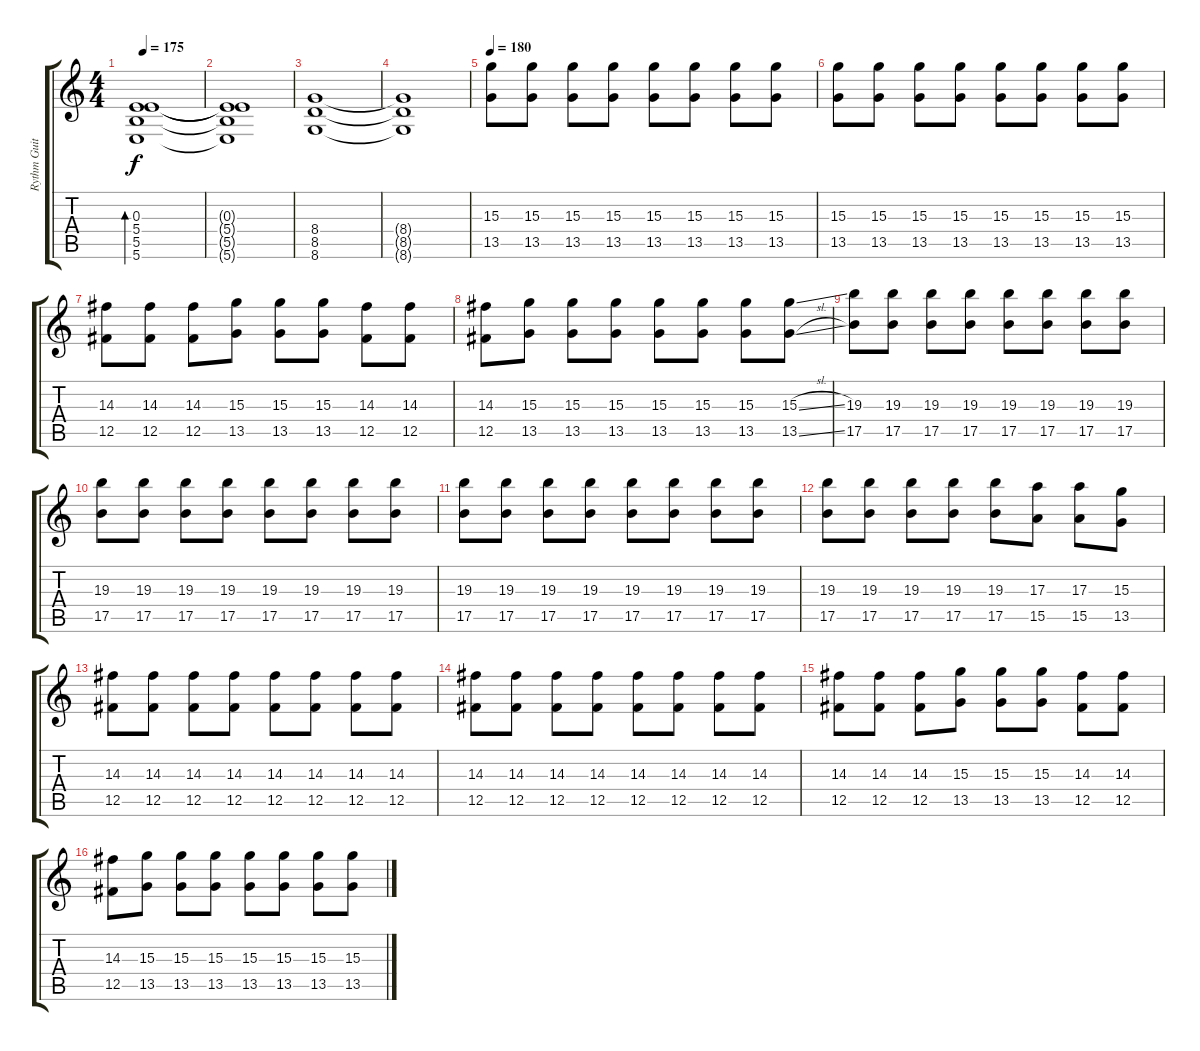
\track ("Rythm Guitar" "Rythm Guit") {instrument distortionguitar}
\staff {score tabs}
\tuning (Db4 Ab3 E3 B2 Gb2 B1) {hide}
\ts (4 4)
\tempo 175
\clef g2
\ks c
(0.3 5.4 5.5 5.6).1{bd 120 dy f} |
(0.3{t} 5.4{t} 5.5{t} 5.6{t}).1 |
(8.4 8.5 8.6).1 |
(8.4{t} 8.5{t} 8.6{t}).1 |
\tempo 180
(15.3 13.5).8 (15.3 13.5).8 (15.3 13.5).8 (15.3 13.5).8 (15.3 13.5).8 (15.3 13.5).8 (15.3 13.5).8 (15.3 13.5).8 |
(15.3 13.5).8 (15.3 13.5).8 (15.3 13.5).8 (15.3 13.5).8 (15.3 13.5).8 (15.3 13.5).8 (15.3 13.5).8 (15.3 13.5).8 |
(14.3 12.5).8 (14.3 12.5).8 (14.3 12.5).8 (15.3 13.5).8 (15.3 13.5).8 (15.3 13.5).8 (14.3 12.5).8 (14.3 12.5).8 |
(14.3 12.5).8 (15.3 13.5).8 (15.3 13.5).8 (15.3 13.5).8 (15.3 13.5).8 (15.3 13.5).8 (15.3 13.5).8 (15.3{sl} 13.5{sl}).8 |
(19.3 17.5).8 (19.3 17.5).8 (19.3 17.5).8 (19.3 17.5).8 (19.3 17.5).8 (19.3 17.5).8 (19.3 17.5).8 (19.3 17.5).8 |
(19.3 17.5).8 (19.3 17.5).8 (19.3 17.5).8 (19.3 17.5).8 (19.3 17.5).8 (19.3 17.5).8 (19.3 17.5).8 (19.3 17.5).8 |
(19.3 17.5).8 (19.3 17.5).8 (19.3 17.5).8 (19.3 17.5).8 (19.3 17.5).8 (19.3 17.5).8 (19.3 17.5).8 (19.3 17.5).8 |
(19.3 17.5).8 (19.3 17.5).8 (19.3 17.5).8 (19.3 17.5).8 (19.3 17.5).8 (17.3 15.5).8 (17.3 15.5).8 (15.3 13.5).8 |
(14.3 12.5).8 (14.3 12.5).8 (14.3 12.5).8 (14.3 12.5).8 (14.3 12.5).8 (14.3 12.5).8 (14.3 12.5).8 (14.3 12.5).8 |
(14.3 12.5).8 (14.3 12.5).8 (14.3 12.5).8 (14.3 12.5).8 (14.3 12.5).8 (14.3 12.5).8 (14.3 12.5).8 (14.3 12.5).8 |
(14.3 12.5).8 (14.3 12.5).8 (14.3 12.5).8 (15.3 13.5).8 (15.3 13.5).8 (15.3 13.5).8 (14.3 12.5).8 (14.3 12.5).8 |
(14.3 12.5).8 (15.3 13.5).8 (15.3 13.5).8 (15.3 13.5).8 (15.3 13.5).8 (15.3 13.5).8 (15.3 13.5).8 (15.3 13.5).8
